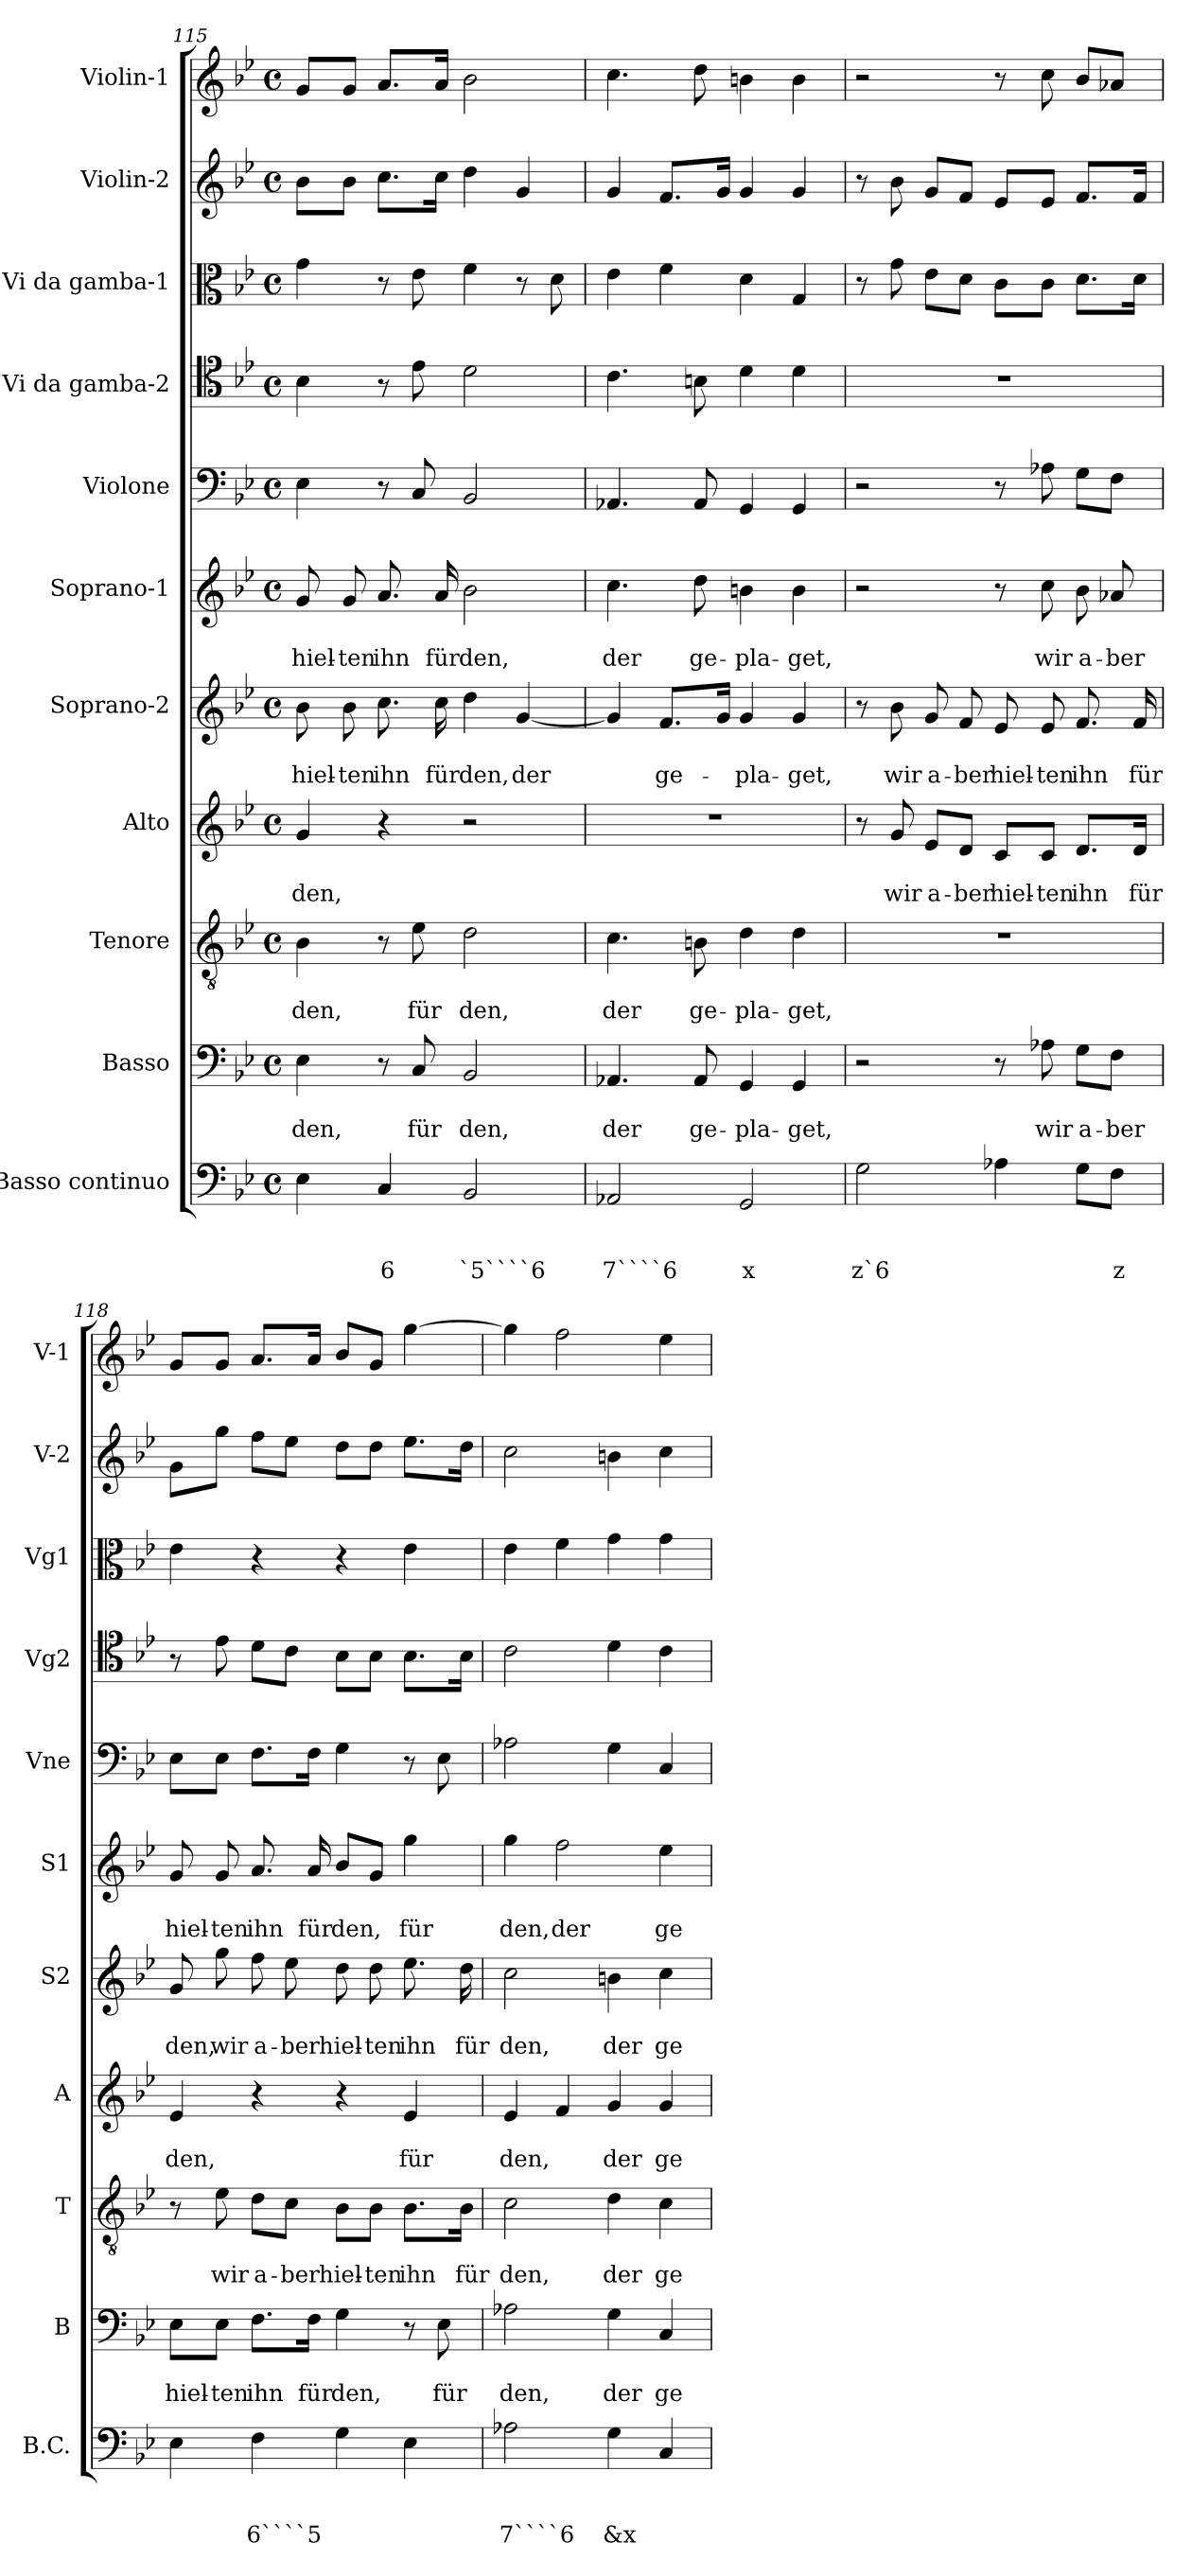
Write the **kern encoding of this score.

**kern	**text	**text	**text	**kern	**text	**text	**kern	**text	**text	**kern	**text	**text	**kern	**text	**text	**kern	**text	**text	**kern	**kern	**kern	**kern	**kern
*part11	*part11	*part11	*part11	*part10	*part10	*part10	*part9	*part9	*part9	*part8	*part8	*part8	*part7	*part7	*part7	*part6	*part6	*part6	*part5	*part4	*part3	*part2	*part1
*staff11	*staff11	*staff11	*staff11	*staff10	*staff10	*staff10	*staff9	*staff9	*staff9	*staff8	*staff8	*staff8	*staff7	*staff7	*staff7	*staff6	*staff6	*staff6	*staff5	*staff4	*staff3	*staff2	*staff1
*I"Basso continuo	*	*	*	*I"Basso	*	*	*I"Tenore	*	*	*I"Alto	*	*	*I"Soprano-2	*	*	*I"Soprano-1	*	*	*I"Violone	*I"Vi da gamba-2	*I"Vi da gamba-1	*I"Violin-2	*I"Violin-1
*I'B.C.	*	*	*	*I'B	*	*	*I'T	*	*	*I'A	*	*	*I'S2	*	*	*I'S1	*	*	*I'Vne	*I'Vg2	*I'Vg1	*I'V-2	*I'V-1
*clefF4	*	*	*	*clefF4	*	*	*clefGv2	*	*	*clefG2	*	*	*clefG2	*	*	*clefG2	*	*	*clefF4	*clefC4	*clefC3	*clefG2	*clefG2
*k[b-e-]	*	*	*	*k[b-e-]	*	*	*k[b-e-]	*	*	*k[b-e-]	*	*	*k[b-e-]	*	*	*k[b-e-]	*	*	*k[b-e-]	*k[b-e-]	*k[b-e-]	*k[b-e-]	*k[b-e-]
*B-:	*	*	*	*B-:	*	*	*B-:	*	*	*B-:	*	*	*B-:	*	*	*B-:	*	*	*B-:	*B-:	*B-:	*B-:	*B-:
*M4/4	*	*	*	*M4/4	*	*	*M4/4	*	*	*M4/4	*	*	*M4/4	*	*	*M4/4	*	*	*M4/4	*M4/4	*M4/4	*M4/4	*M4/4
*met(c)	*	*	*	*met(c)	*	*	*met(c)	*	*	*met(c)	*	*	*met(c)	*	*	*met(c)	*	*	*met(c)	*met(c)	*met(c)	*met(c)	*met(c)
=115	=115	=115	=115	=115	=115	=115	=115	=115	=115	=115	=115	=115	=115	=115	=115	=115	=115	=115	=115	=115	=115	=115	=115
!	!	!	!	!	!	!LO:LY:b	!	!	!LO:LY:b	!	!	!LO:LY:b	!	!	!LO:LY:b	!	!	!LO:LY:b	!	!	!	!	!
4E-\	.	.	.	4E-\	.	den,	4B-\	.	den,	4g/	.	den,	8b-\	.	hiel-	8g/	.	hiel-	4E-\	4B-\	4g\	8b-\L	8g/L
!	!	!	!	!	!	!	!	!	!	!	!	!	!	!	!LO:LY:b	!	!	!LO:LY:b	!	!	!	!	!
.	.	.	.	.	.	.	.	.	.	.	.	.	8b-\	.	-ten	8g/	.	-ten	.	.	.	8b-\J	8g/J
!	!	!	!LO:LY:b	!	!	!	!	!	!	!	!	!	!	!	!LO:LY:b	!	!	!LO:LY:b	!	!	!	!	!
4C/	.	.	6	8r	.	.	8r	.	.	4r	.	.	8.cc\	.	ihn	8.a/	.	ihn	8r	8r	8r	8.cc\L	8.a/L
!	!	!	!	!	!	!LO:LY:b	!	!	!LO:LY:b	!	!	!	!	!	!	!	!	!	!	!	!	!	!
.	.	.	.	8C/	.	für	8e-\	.	für	.	.	.	.	.	.	.	.	.	8C/	8e-\	8e-\	.	.
!	!	!	!	!	!	!	!	!	!	!	!	!	!	!	!LO:LY:b	!	!	!LO:LY:b	!	!	!	!	!
.	.	.	.	.	.	.	.	.	.	.	.	.	16cc\	.	für	16a/	.	für	.	.	.	16cc\Jk	16a/Jk
!	!	!	!LO:LY:b	!	!	!LO:LY:b	!	!	!LO:LY:b	!	!	!	!	!	!LO:LY:b	!	!	!LO:LY:b	!	!	!	!	!
2BB-/	.	.	`5````6	2BB-/	.	den,	2d\	.	den,	2r	.	.	4dd\	.	den,	2b-\	.	den,	2BB-/	2d\	4f\	4dd\	2b-\
!	!	!	!	!	!	!	!	!	!	!	!	!	!	!	!LO:LY:b	!	!	!	!	!	!	!	!
.	.	.	.	.	.	.	.	.	.	.	.	.	[4g/	.	der	.	.	.	.	.	8r	4g/	.
.	.	.	.	.	.	.	.	.	.	.	.	.	.	.	.	.	.	.	.	.	8d\	.	.
=116	=116	=116	=116	=116	=116	=116	=116	=116	=116	=116	=116	=116	=116	=116	=116	=116	=116	=116	=116	=116	=116	=116	=116
!	!	!	!LO:LY:b	!	!	!LO:LY:b	!	!	!LO:LY:b	!	!	!	!	!	!	!	!	!LO:LY:b	!	!	!	!	!
2AA-X/	.	.	7````6	4.AA-X/	.	der	4.c\	.	der	1r	.	.	4g/]	.	.	4.cc\	.	der	4.AA-X/	4.c\	4e-\	4g/	4.cc\
!	!	!	!	!	!	!	!	!	!	!	!	!	!	!	!LO:LY:b	!	!	!	!	!	!	!	!
.	.	.	.	.	.	.	.	.	.	.	.	.	8.f/L	.	ge-	.	.	.	.	.	4f\	8.f/L	.
!	!	!	!	!	!	!LO:LY:b	!	!	!LO:LY:b	!	!	!	!	!	!	!	!	!LO:LY:b	!	!	!	!	!
.	.	.	.	8AA-/	.	ge-	8Bn\	.	ge-	.	.	.	.	.	.	8dd\	.	ge-	8AA-/	8Bn\	.	.	8dd\
.	.	.	.	.	.	.	.	.	.	.	.	.	16g/Jk	.	.	.	.	.	.	.	.	16g/Jk	.
!	!	!	!LO:LY:b	!	!	!LO:LY:b	!	!	!LO:LY:b	!	!	!	!	!	!LO:LY:b	!	!	!LO:LY:b	!	!	!	!	!
2GG/	.	.	x	4GG/	.	-pla-	4d\	.	-pla-	.	.	.	4g/	.	-pla-	4bn\	.	-pla-	4GG/	4d\	4d\	4g/	4bn\
!	!	!	!	!	!	!LO:LY:b	!	!	!LO:LY:b	!	!	!	!	!	!LO:LY:b	!	!	!LO:LY:b	!	!	!	!	!
.	.	.	.	4GG/	.	-get,	4d\	.	-get,	.	.	.	4g/	.	-get,	4b\	.	-get,	4GG/	4d\	4G/	4g/	4b\
=117	=117	=117	=117	=117	=117	=117	=117	=117	=117	=117	=117	=117	=117	=117	=117	=117	=117	=117	=117	=117	=117	=117	=117
!	!	!	!LO:LY:b	!	!	!	!	!	!	!	!	!	!	!	!	!	!	!	!	!	!	!	!
2G\	.	.	z`6	2r	.	.	1r	.	.	8r	.	.	8r	.	.	2r	.	.	2r	1r	8r	8r	2r
!	!	!	!	!	!	!	!	!	!	!	!	!LO:LY:b	!	!	!LO:LY:b	!	!	!	!	!	!	!	!
.	.	.	.	.	.	.	.	.	.	8g/	.	wir	8b-\	.	wir	.	.	.	.	.	8g\	8b-\	.
!	!	!	!	!	!	!	!	!	!	!	!	!LO:LY:b	!	!	!LO:LY:b	!	!	!	!	!	!	!	!
.	.	.	.	.	.	.	.	.	.	8e-/L	.	a-	8g/	.	a-	.	.	.	.	.	8e-\L	8g/L	.
!	!	!	!	!	!	!	!	!	!	!	!	!LO:LY:b	!	!	!LO:LY:b	!	!	!	!	!	!	!	!
.	.	.	.	.	.	.	.	.	.	8d/J	.	-ber	8f/	.	-ber	.	.	.	.	.	8d\J	8f/J	.
!	!	!	!	!	!	!	!	!	!	!	!	!LO:LY:b	!	!	!LO:LY:b	!	!	!	!	!	!	!	!
4A-X\	.	.	.	8r	.	.	.	.	.	8c/L	.	hiel-	8e-/	.	hiel-	8r	.	.	8r	.	8c\L	8e-/L	8r
!	!	!	!	!	!	!LO:LY:b	!	!	!	!	!	!LO:LY:b	!	!	!LO:LY:b	!	!	!LO:LY:b	!	!	!	!	!
.	.	.	.	8A-X\	.	wir	.	.	.	8c/J	.	-ten	8e-/	.	-ten	8cc\	.	wir	8A-X\	.	8c\J	8e-/J	8cc\
!	!	!	!	!	!	!LO:LY:b	!	!	!	!	!	!LO:LY:b	!	!	!LO:LY:b	!	!	!LO:LY:b	!	!	!	!	!
8G\L	.	.	.	8G\L	.	a-	.	.	.	8.d/L	.	ihn	8.f/	.	ihn	8b-\	.	a-	8G\L	.	8.d\L	8.f/L	8b-/L
!	!	!	!LO:LY:b	!	!	!LO:LY:b	!	!	!	!	!	!	!	!	!	!	!	!LO:LY:b	!	!	!	!	!
8F\J	.	.	z	8F\J	.	-ber	.	.	.	.	.	.	.	.	.	8a-X/	.	-ber	8F\J	.	.	.	8a-X/J
!	!	!	!	!	!	!	!	!	!	!	!	!LO:LY:b	!	!	!LO:LY:b	!	!	!	!	!	!	!	!
.	.	.	.	.	.	.	.	.	.	16d/Jk	.	für	16f/	.	für	.	.	.	.	.	16d\Jk	16f/Jk	.
!!LO:PB:g=z
=118	=118	=118	=118	=118	=118	=118	=118	=118	=118	=118	=118	=118	=118	=118	=118	=118	=118	=118	=118	=118	=118	=118	=118
!	!	!	!	!	!	!LO:LY:b	!	!	!	!	!	!LO:LY:b	!	!	!LO:LY:b	!	!	!LO:LY:b	!	!	!	!	!
4E-\	.	.	.	8E-\L	.	hiel-	8r	.	.	4e-/	.	den,	8g/	.	den,	8g/	.	hiel-	8E-\L	8r	4e-\	8g\L	8g/L
!	!	!	!	!	!	!LO:LY:b	!	!	!LO:LY:b	!	!	!	!	!	!LO:LY:b	!	!	!LO:LY:b	!	!	!	!	!
.	.	.	.	8E-\J	.	-ten	8e-\	.	wir	.	.	.	8gg\	.	wir	8g/	.	-ten	8E-\J	8e-\	.	8gg\J	8g/J
!	!	!	!LO:LY:b	!	!	!LO:LY:b	!	!	!LO:LY:b	!	!	!	!	!	!LO:LY:b	!	!	!LO:LY:b	!	!	!	!	!
4F\	.	.	6````5	8.F\L	.	ihn	8d\L	.	a-	4r	.	.	8ff\	.	a-	8.a/	.	ihn	8.F\L	8d\L	4r	8ff\L	8.a/L
!	!	!	!	!	!	!	!	!	!LO:LY:b	!	!	!	!	!	!LO:LY:b	!	!	!	!	!	!	!	!
.	.	.	.	.	.	.	8c\J	.	-ber	.	.	.	8ee-\	.	-ber	.	.	.	.	8c\J	.	8ee-\J	.
!	!	!	!	!	!	!LO:LY:b	!	!	!	!	!	!	!	!	!	!	!	!LO:LY:b	!	!	!	!	!
.	.	.	.	16F\Jk	.	für	.	.	.	.	.	.	.	.	.	16a/	.	für	16F\Jk	.	.	.	16a/Jk
!	!	!	!	!	!	!LO:LY:b	!	!	!LO:LY:b	!	!	!	!	!	!LO:LY:b	!	!	!LO:LY:b	!	!	!	!	!
4G\	.	.	.	4G\	.	den,	8B-\L	.	hiel-	4r	.	.	8dd\	.	hiel-	8b-/L	.	den,	4G\	8B-\L	4r	8dd\L	8b-/L
!	!	!	!	!	!	!	!	!	!LO:LY:b	!	!	!	!	!	!LO:LY:b	!	!	!	!	!	!	!	!
.	.	.	.	.	.	.	8B-\J	.	-ten	.	.	.	8dd\	.	-ten	8g/J	.	.	.	8B-\J	.	8dd\J	8g/J
!	!	!	!	!	!	!	!	!	!LO:LY:b	!	!	!LO:LY:b	!	!	!LO:LY:b	!	!	!LO:LY:b	!	!	!	!	!
4E-\	.	.	.	8r	.	.	8.B-\L	.	ihn	4e-/	.	für	8.ee-\	.	ihn	4gg\	.	für	8r	8.B-\L	4e-\	8.ee-\L	[4gg\
!	!	!	!	!	!	!LO:LY:b	!	!	!	!	!	!	!	!	!	!	!	!	!	!	!	!	!
.	.	.	.	8E-\	.	für	.	.	.	.	.	.	.	.	.	.	.	.	8E-\	.	.	.	.
!	!	!	!	!	!	!	!	!	!LO:LY:b	!	!	!	!	!	!LO:LY:b	!	!	!	!	!	!	!	!
.	.	.	.	.	.	.	16B-\Jk	.	für	.	.	.	16dd\	.	für	.	.	.	.	16B-\Jk	.	16dd\Jk	.
=119	=119	=119	=119	=119	=119	=119	=119	=119	=119	=119	=119	=119	=119	=119	=119	=119	=119	=119	=119	=119	=119	=119	=119
!	!	!	!LO:LY:b	!	!	!LO:LY:b	!	!	!LO:LY:b	!	!	!LO:LY:b	!	!	!LO:LY:b	!	!	!LO:LY:b	!	!	!	!	!
2A-X\	.	.	7````6	2A-X\	.	den,	2c\	.	den,	4e-/	.	den,	2cc\	.	den,	4gg\	.	den,	2A-X\	2c\	4e-\	2cc\	4gg\]
!	!	!	!	!	!	!	!	!	!	!	!	!	!	!	!	!	!	!LO:LY:b	!	!	!	!	!
.	.	.	.	.	.	.	.	.	.	4f/	.	.	.	.	.	2ff\	.	der	.	.	4f\	.	2ff\
!	!	!	!LO:LY:b	!	!	!LO:LY:b	!	!	!LO:LY:b	!	!	!LO:LY:b	!	!	!LO:LY:b	!	!	!	!	!	!	!	!
4G\	.	.	&x	4G\	.	der	4d\	.	der	4g/	.	der	4bn\	.	der	.	.	.	4G\	4d\	4g\	4bn\	.
!	!	!	!	!	!	!LO:LY:b	!	!	!LO:LY:b	!	!	!LO:LY:b	!	!	!LO:LY:b	!	!	!LO:LY:b	!	!	!	!	!
4C/	.	.	.	4C/	.	ge-	4c\	.	ge-	4g/	.	ge-	4cc\	.	ge-	4ee-\	.	ge-	4C/	4c\	4g\	4cc\	4ee-\
=	=	=	=	=	=	=	=	=	=	=	=	=	=	=	=	=	=	=	=	=	=	=	=
*-	*-	*-	*-	*-	*-	*-	*-	*-	*-	*-	*-	*-	*-	*-	*-	*-	*-	*-	*-	*-	*-	*-	*-
